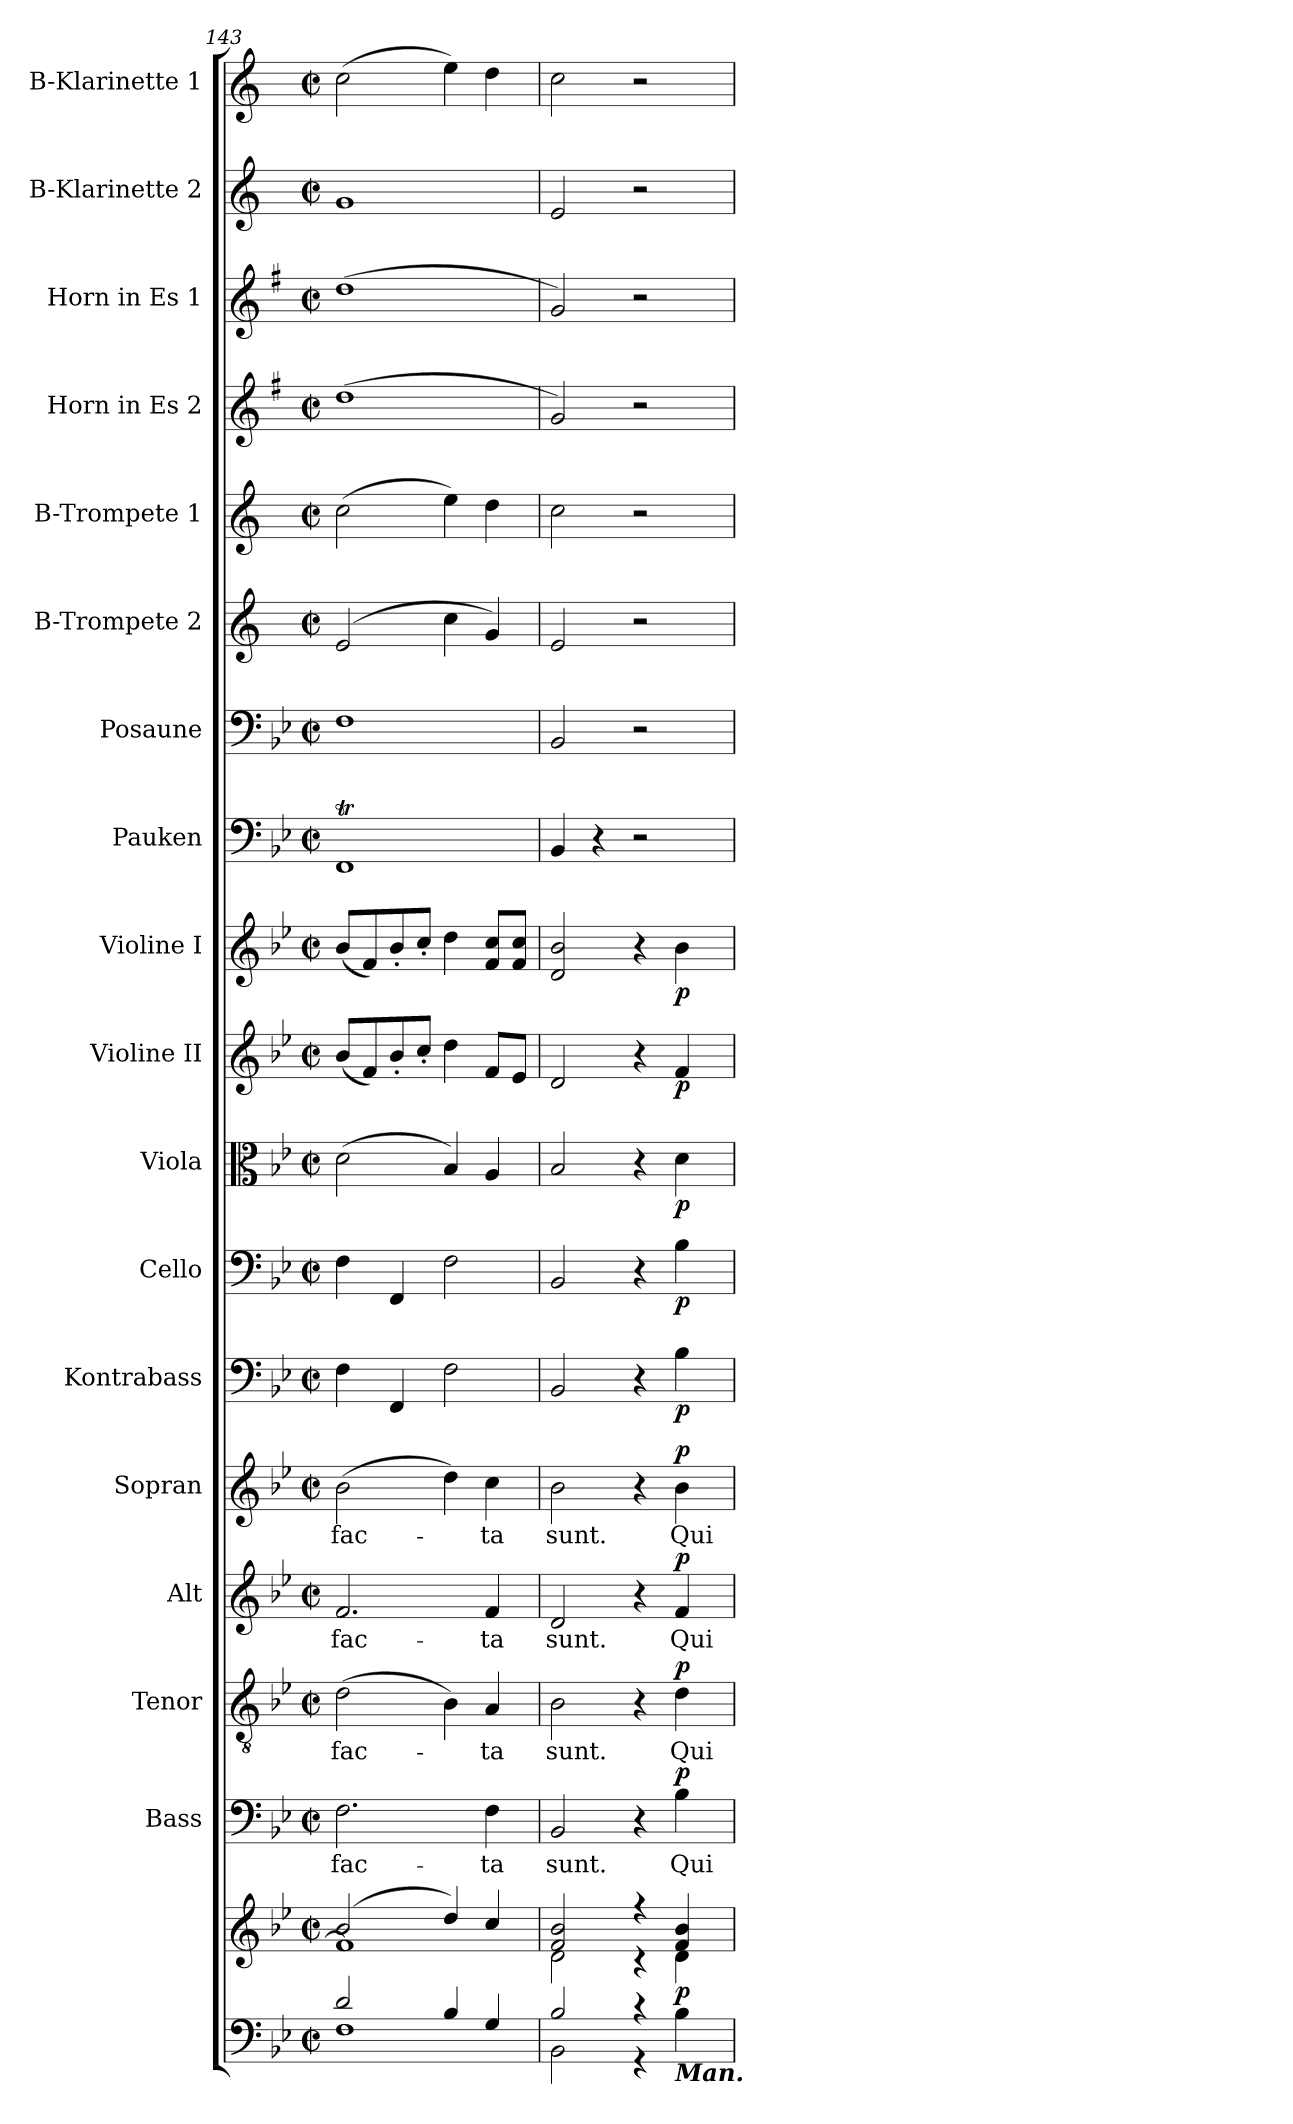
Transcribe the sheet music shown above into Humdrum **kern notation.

**kern	**kern	**dynam	**kern	**text	**dynam	**kern	**text	**dynam	**kern	**text	**dynam	**kern	**text	**dynam	**kern	**dynam	**kern	**dynam	**kern	**dynam	**kern	**dynam	**kern	**dynam	**kern	**kern	**kern	**kern	**kern	**kern	**kern	**kern
*part18	*part18	*part18	*part17	*part17	*part17	*part16	*part16	*part16	*part15	*part15	*part15	*part14	*part14	*part14	*part13	*part13	*part12	*part12	*part11	*part11	*part10	*part10	*part9	*part9	*part8	*part7	*part6	*part5	*part4	*part3	*part2	*part1
*staff19	*staff18	*staff18/19	*staff17	*staff17	*staff17	*staff16	*staff16	*staff16	*staff15	*staff15	*staff15	*staff14	*staff14	*staff14	*staff13	*staff13	*staff12	*staff12	*staff11	*staff11	*staff10	*staff10	*staff9	*staff9	*staff8	*staff7	*staff6	*staff5	*staff4	*staff3	*staff2	*staff1
*	*	*	*I"Bass	*	*	*I"Tenor	*	*	*I"Alt	*	*	*I"Sopran	*	*	*I"Kontrabass	*	*I"Cello	*	*I"Viola	*	*I"Violine II	*	*I"Violine I	*	*I"Pauken	*I"Posaune	*I"B-Trompete 2	*I"B-Trompete 1	*I"Horn in Es 2	*I"Horn in Es 1	*I"B-Klarinette 2	*I"B-Klarinette 1
*	*	*	*I'B.	*	*	*I'T.	*	*	*I'A.	*	*	*I'S.	*	*	*I'Kb.	*	*	*	*I'Vla.	*	*I'Vl. II	*	*I'Vl. I	*	*I'Pk.	*I'Pos.	*I'B Trp. 2	*I'B Trp. 1	*	*	*I'B Kl. 2	*I'B Kl. 1
*clefF4	*clefG2	*	*clefF4	*	*	*clefGv2	*	*	*clefG2	*	*	*clefG2	*	*	*clefF4	*	*clefF4	*	*clefC3	*	*clefG2	*	*clefG2	*	*clefF4	*clefF4	*clefG2	*clefG2	*clefG2	*clefG2	*clefG2	*clefG2
*	*	*	*	*	*	*	*	*	*	*	*	*	*	*	*ITrd7c12	*	*	*	*	*	*	*	*	*	*	*	*ITrd1c2	*ITrd1c2	*ITrd5c9	*ITrd5c9	*ITrd1c2	*ITrd1c2
*k[b-e-]	*k[b-e-]	*	*k[b-e-]	*	*	*k[b-e-]	*	*	*k[b-e-]	*	*	*k[b-e-]	*	*	*k[b-e-]	*	*k[b-e-]	*	*k[b-e-]	*	*k[b-e-]	*	*k[b-e-]	*	*k[b-e-]	*k[b-e-]	*k[b-e-]	*k[b-e-]	*k[b-e-]	*k[b-e-]	*k[b-e-]	*k[b-e-]
*B-:	*B-:	*	*B-:	*	*	*B-:	*	*	*B-:	*	*	*B-:	*	*	*B-:	*	*B-:	*	*B-:	*	*B-:	*	*B-:	*	*B-:	*B-:	*B-:	*B-:	*B-:	*B-:	*B-:	*B-:
*M2/2	*M2/2	*	*M2/2	*	*	*M2/2	*	*	*M2/2	*	*	*M2/2	*	*	*M2/2	*	*M2/2	*	*M2/2	*	*M2/2	*	*M2/2	*	*M2/2	*M2/2	*M2/2	*M2/2	*M2/2	*M2/2	*M2/2	*M2/2
*met(c|)	*met(c|)	*	*met(c|)	*	*	*met(c|)	*	*	*met(c|)	*	*	*met(c|)	*	*	*met(c|)	*	*met(c|)	*	*met(c|)	*	*met(c|)	*	*met(c|)	*	*met(c|)	*met(c|)	*met(c|)	*met(c|)	*met(c|)	*met(c|)	*met(c|)	*met(c|)
=143	=143	=143	=143	=143	=143	=143	=143	=143	=143	=143	=143	=143	=143	=143	=143	=143	=143	=143	=143	=143	=143	=143	=143	=143	=143	=143	=143	=143	=143	=143	=143	=143
*^	*^	*	*	*	*	*	*	*	*	*	*	*	*	*	*	*	*	*	*	*	*	*	*	*	*	*	*	*	*	*	*	*
!	!	!	!	!	!	!LO:LY:b	!	!	!LO:LY:b	!	!	!LO:LY:b	!	!	!LO:LY:b	!	!	!	!	!	!	!	!	!	!	!	!	!	!	!	!	!	!	!
2d/	1F	(2b-/	1f]	.	2.F\	fac-	.	(>2d\	fac-	.	2.f/	fac-	.	(>2b-\	fac-	.	4FF\	.	4F\	.	(>2d\	.	(<8b-/L	.	(<8b-/L	.	1FFT	1F	(2d/	(>2b-\	(>1f	(>1f	1f	(>2b-\
.	.	.	.	.	.	.	.	.	.	.	.	.	.	.	.	.	.	.	.	.	.	.	8f/)	.	8f/)	.	.	.	.	.	.	.	.	.
.	.	.	.	.	.	.	.	.	.	.	.	.	.	.	.	.	4FFF/	.	4FF/	.	.	.	8b-'</	.	8b-'</	.	.	.	.	.	.	.	.	.
.	.	.	.	.	.	.	.	.	.	.	.	.	.	.	.	.	.	.	.	.	.	.	8cc'</J	.	8cc'</J	.	.	.	.	.	.	.	.	.
4B-/	.	4dd/)	.	.	.	.	.	4B-\)	.	.	.	.	.	4dd\)	.	.	2FF\	.	2F\	.	4B-/)	.	4dd\	.	4dd\	.	.	.	4b-\	4dd\)	.	.	.	4dd\)
!	!	!	!	!	!	!LO:LY:b	!	!	!LO:LY:b	!	!	!LO:LY:b	!	!	!LO:LY:b	!	!	!	!	!	!	!	!	!	!	!	!	!	!	!	!	!	!	!
4G/	.	4cc/	.	.	4F\	-ta	.	4A/	-ta	.	4f/	-ta	.	4cc\	-ta	.	.	.	.	.	4A/	.	8f/L	.	8f/ 8cc/L	.	.	.	4f/)	4cc\	.	.	.	4cc\
.	.	.	.	.	.	.	.	.	.	.	.	.	.	.	.	.	.	.	.	.	.	.	8e-/J	.	8f/ 8cc/J	.	.	.	.	.	.	.	.	.
=144	=144	=144	=144	=144	=144	=144	=144	=144	=144	=144	=144	=144	=144	=144	=144	=144	=144	=144	=144	=144	=144	=144	=144	=144	=144	=144	=144	=144	=144	=144	=144	=144	=144	=144
!	!	!	!	!	!	!LO:LY:b	!	!	!LO:LY:b	!	!	!LO:LY:b	!	!	!LO:LY:b	!	!	!	!	!	!	!	!	!	!	!	!	!	!	!	!	!	!	!
2B-/	2BB-\	2f/ 2b-/	2d\	.	2BB-/	sunt.	.	2B-\	sunt.	.	2d/	sunt.	.	2b-\	sunt.	.	2BBB-/	.	2BB-/	.	2B-/	.	2d/	.	2d/ 2b-/	.	4BB-/	2BB-/	2d/	2b-\	2B-/)	2B-/)	2d/	2b-\
.	.	.	.	.	.	.	.	.	.	.	.	.	.	.	.	.	.	.	.	.	.	.	.	.	.	.	4r	.	.	.	.	.	.	.
4r	4r	4r	4r	.	4r	.	.	4r	.	.	4r	.	.	4r	.	.	4r	.	4r	.	4r	.	4r	.	4r	.	2r	2r	2r	2r	2r	2r	2r	2r
!LO:TX:b:Bi:t=Man.	!	!	!	!	!	!	!	!	!	!	!	!	!	!	!	!	!	!	!	!	!	!	!	!	!	!	!	!	!	!	!	!	!	!
!	!	!	!	!LO:DY:b	!	!LO:LY:b	!LO:DY:a	!	!LO:LY:b	!LO:DY:a	!	!LO:LY:b	!LO:DY:a	!	!LO:LY:b	!LO:DY:a	!	!LO:DY:b	!	!LO:DY:b	!	!LO:DY:b	!	!LO:DY:b	!	!LO:DY:b	!	!	!	!	!	!	!	!
4ryy	4B-\	4f/ 4b-/	4d\	p	4B-\	Qui	p	4d\	Qui	p	4f/	Qui	p	4b-\	Qui	p	4BB-\	p	4B-\	p	4d\	p	4f/	p	4b-\	p	.	.	.	.	.	.	.	.
*v	*v	*	*	*	*	*	*	*	*	*	*	*	*	*	*	*	*	*	*	*	*	*	*	*	*	*	*	*	*	*	*	*	*	*
*	*v	*v	*	*	*	*	*	*	*	*	*	*	*	*	*	*	*	*	*	*	*	*	*	*	*	*	*	*	*	*	*	*	*
=	=	=	=	=	=	=	=	=	=	=	=	=	=	=	=	=	=	=	=	=	=	=	=	=	=	=	=	=	=	=	=	=
*-	*-	*-	*-	*-	*-	*-	*-	*-	*-	*-	*-	*-	*-	*-	*-	*-	*-	*-	*-	*-	*-	*-	*-	*-	*-	*-	*-	*-	*-	*-	*-	*-
